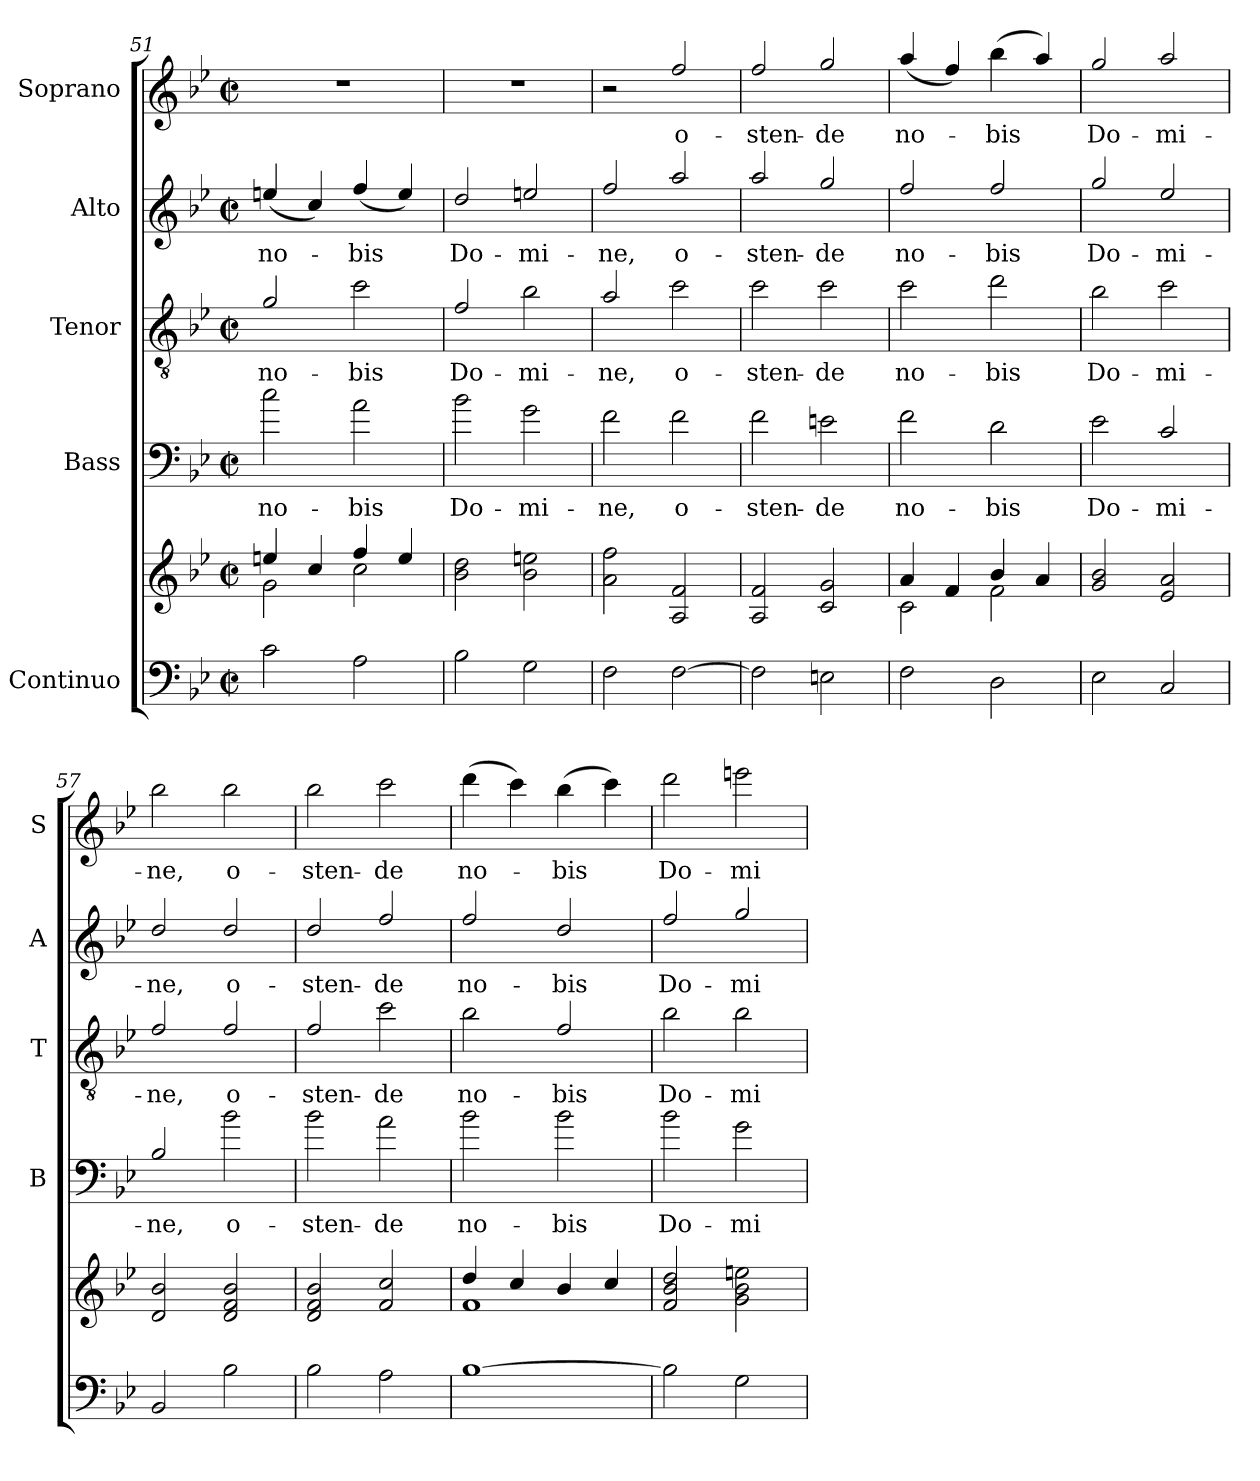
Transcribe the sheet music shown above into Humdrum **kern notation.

**kern	**kern	**kern	**text	**kern	**text	**kern	**text	**kern	**text
*part5	*part5	*part4	*part4	*part3	*part3	*part2	*part2	*part1	*part1
*staff6	*staff5	*staff4	*staff4	*staff3	*staff3	*staff2	*staff2	*staff1	*staff1
*I"Continuo	*	*I"Bass	*	*I"Tenor	*	*I"Alto	*	*I"Soprano	*
*	*	*I'B	*	*I'T	*	*I'A	*	*I'S	*
*clefF4	*clefG2	*clefF4	*	*clefGv2	*	*clefG2	*	*clefG2	*
*	*	*ITrd7c12	*	*ITrd7c12	*	*ITrd7c12	*	*ITrd7c12	*
*k[b-e-]	*k[b-e-]	*k[b-e-]	*	*k[b-e-]	*	*k[b-e-]	*	*k[b-e-]	*
*B-:	*B-:	*B-:	*	*B-:	*	*B-:	*	*B-:	*
*M2/2	*M2/2	*M2/2	*	*M2/2	*	*M2/2	*	*M2/2	*
*met(c|)	*met(c|)	*met(c|)	*	*met(c|)	*	*met(c|)	*	*met(c|)	*
=51	=51	=51	=51	=51	=51	=51	=51	=51	=51
*	*^	*	*	*	*	*	*	*	*
!	!	!	!	!LO:LY:b	!	!	!	!	!	!
!	!	!	!	!	!	!LO:LY:b	!	!	!	!
!	!	!	!	!	!	!	!	!LO:LY:b	!	!
2c\	4een!/	2g!\	2c\	no-	2G/	no-	(<4en/	no-	1r	.
.	4cc!/	.	.	.	.	.	4c/)	.	.	.
!	!	!	!	!LO:LY:b	!	!	!	!	!	!
!	!	!	!	!	!	!LO:LY:b	!	!	!	!
!	!	!	!	!	!	!	!	!LO:LY:b	!	!
2A\	4ff!/	2cc!\	2A\	-bis	2c\	-bis	(<4f/	-bis	.	.
.	4ee!/	.	.	.	.	.	4e/)	.	.	.
*	*v	*v	*	*	*	*	*	*	*	*
=52	=52	=52	=52	=52	=52	=52	=52	=52	=52
!	!	!	!LO:LY:b	!	!	!	!	!	!
!	!	!	!	!	!LO:LY:b	!	!	!	!
!	!	!	!	!	!	!	!LO:LY:b	!	!
2B-\	2b-!\ 2dd!\	2B-\	Do-	2F/	Do-	2d/	Do-	1r	.
!	!	!	!LO:LY:b	!	!	!	!	!	!
!	!	!	!	!	!LO:LY:b	!	!	!	!
!	!	!	!	!	!	!	!LO:LY:b	!	!
2G\	2b-!\ 2een!\	2G\	-mi-	2B-\	-mi-	2en/	-mi-	.	.
=53	=53	=53	=53	=53	=53	=53	=53	=53	=53
!	!	!	!LO:LY:b	!	!	!	!	!	!
!	!	!	!	!	!LO:LY:b	!	!	!	!
!	!	!	!	!	!	!	!LO:LY:b	!	!
2F\	2a!\ 2ff!\	2F\	-ne,	2A/	-ne,	2f/	-ne,	2r	.
!	!	!	!LO:LY:b	!	!	!	!	!	!
!	!	!	!	!	!LO:LY:b	!	!	!	!
!	!	!	!	!	!	!	!LO:LY:b	!	!
!	!	!	!	!	!	!	!	!	!LO:LY:b
[2F\	2A!/ 2f!/	2F\	o-	2c\	o-	2a/	o-	2f/	o-
=54	=54	=54	=54	=54	=54	=54	=54	=54	=54
!	!	!	!LO:LY:b	!	!	!	!	!	!
!	!	!	!	!	!LO:LY:b	!	!	!	!
!	!	!	!	!	!	!	!LO:LY:b	!	!
!	!	!	!	!	!	!	!	!	!LO:LY:b
2F\]	2A!/ 2f!/	2F\	-sten-	2c\	-sten-	2a/	-sten-	2f/	-sten-
!	!	!	!LO:LY:b	!	!	!	!	!	!
!	!	!	!	!	!LO:LY:b	!	!	!	!
!	!	!	!	!	!	!	!LO:LY:b	!	!
!	!	!	!	!	!	!	!	!	!LO:LY:b
2En\	2c!/ 2g!/	2En\	-de	2c\	-de	2g/	-de	2g/	-de
=55	=55	=55	=55	=55	=55	=55	=55	=55	=55
*	*^	*	*	*	*	*	*	*	*
!	!	!	!	!LO:LY:b	!	!	!	!	!	!
!	!	!	!	!	!	!LO:LY:b	!	!	!	!
!	!	!	!	!	!	!	!	!LO:LY:b	!	!
!	!	!	!	!	!	!	!	!	!	!LO:LY:b
2F\	4a!/	2c!\	2F\	no-	2c\	no-	2f/	no-	(<4a/	no-
.	4f!/	.	.	.	.	.	.	.	4f/)	.
!	!	!	!	!LO:LY:b	!	!	!	!	!	!
!	!	!	!	!	!	!LO:LY:b	!	!	!	!
!	!	!	!	!	!	!	!	!LO:LY:b	!	!
!	!	!	!	!	!	!	!	!	!	!LO:LY:b
2D\	4b-!/	2f!\	2D\	-bis	2d\	-bis	2f/	-bis	(>4b-\	-bis
.	4a!/	.	.	.	.	.	.	.	4a/)	.
*	*v	*v	*	*	*	*	*	*	*	*
!!LO:PB:g=z
=56	=56	=56	=56	=56	=56	=56	=56	=56	=56
!	!	!	!LO:LY:b	!	!	!	!	!	!
!	!	!	!	!	!LO:LY:b	!	!	!	!
!	!	!	!	!	!	!	!LO:LY:b	!	!
!	!	!	!	!	!	!	!	!	!LO:LY:b
2E-\	2g!/ 2b-!/	2E-\	Do-	2B-\	Do-	2g/	Do-	2g/	Do-
!	!	!	!LO:LY:b	!	!	!	!	!	!
!	!	!	!	!	!LO:LY:b	!	!	!	!
!	!	!	!	!	!	!	!LO:LY:b	!	!
!	!	!	!	!	!	!	!	!	!LO:LY:b
2C/	2e-!/ 2a!/	2C/	-mi-	2c\	-mi-	2e-/	-mi-	2a/	-mi-
=57	=57	=57	=57	=57	=57	=57	=57	=57	=57
!	!	!	!LO:LY:b	!	!	!	!	!	!
!	!	!	!	!	!LO:LY:b	!	!	!	!
!	!	!	!	!	!	!	!LO:LY:b	!	!
!	!	!	!	!	!	!	!	!	!LO:LY:b
2BB-/	2d!/ 2b-!/	2BB-/	-ne,	2F/	-ne,	2d/	-ne,	2b-\	-ne,
!	!	!	!LO:LY:b	!	!	!	!	!	!
!	!	!	!	!	!LO:LY:b	!	!	!	!
!	!	!	!	!	!	!	!LO:LY:b	!	!
!	!	!	!	!	!	!	!	!	!LO:LY:b
2B-\	2d!/ 2f!/ 2b-!/	2B-\	o-	2F/	o-	2d/	o-	2b-\	o-
=58	=58	=58	=58	=58	=58	=58	=58	=58	=58
!	!	!	!LO:LY:b	!	!	!	!	!	!
!	!	!	!	!	!LO:LY:b	!	!	!	!
!	!	!	!	!	!	!	!LO:LY:b	!	!
!	!	!	!	!	!	!	!	!	!LO:LY:b
2B-\	2d!/ 2f!/ 2b-!/	2B-\	-sten-	2F/	-sten-	2d/	-sten-	2b-\	-sten-
!	!	!	!LO:LY:b	!	!	!	!	!	!
!	!	!	!	!	!LO:LY:b	!	!	!	!
!	!	!	!	!	!	!	!LO:LY:b	!	!
!	!	!	!	!	!	!	!	!	!LO:LY:b
2A\	2f!/ 2cc!/	2A\	-de	2c\	-de	2f/	-de	2cc\	-de
=59	=59	=59	=59	=59	=59	=59	=59	=59	=59
*	*^	*	*	*	*	*	*	*	*
!	!	!	!	!LO:LY:b	!	!	!	!	!	!
!	!	!	!	!	!	!LO:LY:b	!	!	!	!
!	!	!	!	!	!	!	!	!LO:LY:b	!	!
!	!	!	!	!	!	!	!	!	!	!LO:LY:b
[1B-	4dd!/	1f!	2B-\	no-	2B-\	no-	2f/	no-	(>4dd\	no-
.	4cc!/	.	.	.	.	.	.	.	4cc\)	.
!	!	!	!	!LO:LY:b	!	!	!	!	!	!
!	!	!	!	!	!	!LO:LY:b	!	!	!	!
!	!	!	!	!	!	!	!	!LO:LY:b	!	!
!	!	!	!	!	!	!	!	!	!	!LO:LY:b
.	4b-!/	.	2B-\	-bis	2F/	-bis	2d/	-bis	(>4b-\	-bis
.	4cc!/	.	.	.	.	.	.	.	4cc\)	.
*	*v	*v	*	*	*	*	*	*	*	*
=60	=60	=60	=60	=60	=60	=60	=60	=60	=60
!	!	!	!LO:LY:b	!	!	!	!	!	!
!	!	!	!	!	!LO:LY:b	!	!	!	!
!	!	!	!	!	!	!	!LO:LY:b	!	!
!	!	!	!	!	!	!	!	!	!LO:LY:b
2B-\]	2f!/ 2b-!/ 2dd!/	2B-\	Do-	2B-\	Do-	2f/	Do-	2dd\	Do-
!	!	!	!LO:LY:b	!	!	!	!	!	!
!	!	!	!	!	!LO:LY:b	!	!	!	!
!	!	!	!	!	!	!	!LO:LY:b	!	!
!	!	!	!	!	!	!	!	!	!LO:LY:b
2G\	2g!\ 2b-!\ 2een!\	2G\	-mi-	2B-\	-mi-	2g/	-mi-	2een\	-mi-
=	=	=	=	=	=	=	=	=	=
*-	*-	*-	*-	*-	*-	*-	*-	*-	*-
